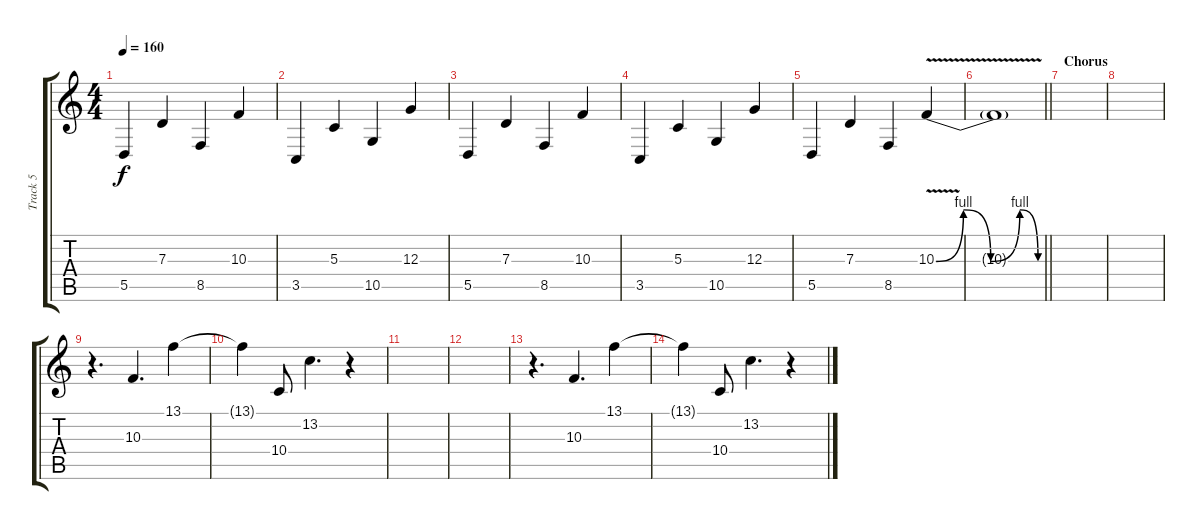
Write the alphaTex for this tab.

\track ("Track 5" "Track 5") {instrument lead1square}
\staff {score tabs}
\tuning (E4 B3 G3 D3 A2 E2) {hide}
\ts (4 4)
\tempo 160
\clef g2
\ks c
5.5.4{dy f} 7.3.4 8.5.4 10.3.4 |
3.5.4 5.3.4 10.5.4 12.3.4 |
5.5.4 7.3.4 8.5.4 10.3.4 |
3.5.4 5.3.4 10.5.4 12.3.4 |
5.5.4 7.3.4 8.5.4 10.3{be (custom 0 0 15 4 30 0 46 4 56 0 60 0) v}.4 |
\barLineRight lightlight
10.3{t}.1 |
\section ("" "Chorus")
|
|
r.4{d} 10.3.4{d} 13.1.4 |
13.1{t}.4 10.4.8 13.2.4{d} r.4 |
|
|
r.4{d} 10.3.4{d} 13.1.4 |
13.1{t}.4 10.4.8 13.2.4{d} r.4
